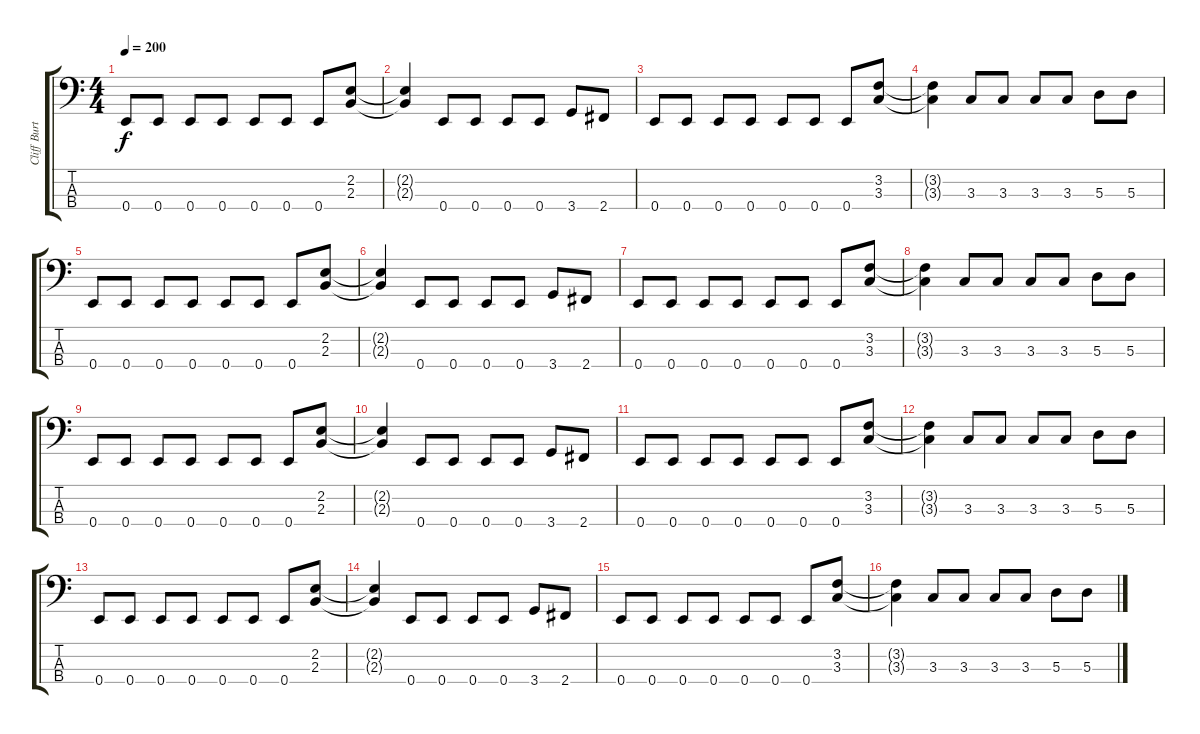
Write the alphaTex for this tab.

\track ("Cliff Burton (Bass)" "Cliff Burt") {instrument electricbasspick}
\staff {score tabs}
\tuning (G2 D2 A1 E1) {hide}
\ts (4 4)
\tempo 200
\clef f4
\ks c
0.4.8{dy f} 0.4.8 0.4.8 0.4.8 0.4.8 0.4.8 0.4.8 (2.2 2.3).8 |
(2.2{t} 2.3{t}).4 0.4.8 0.4.8 0.4.8 0.4.8 3.4.8 2.4.8 |
0.4.8 0.4.8 0.4.8 0.4.8 0.4.8 0.4.8 0.4.8 (3.2 3.3).8 |
(3.2{t} 3.3{t}).4 3.3.8 3.3.8 3.3.8 3.3.8 5.3.8 5.3.8 |
0.4.8 0.4.8 0.4.8 0.4.8 0.4.8 0.4.8 0.4.8 (2.2 2.3).8 |
(2.2{t} 2.3{t}).4 0.4.8 0.4.8 0.4.8 0.4.8 3.4.8 2.4.8 |
0.4.8 0.4.8 0.4.8 0.4.8 0.4.8 0.4.8 0.4.8 (3.2 3.3).8 |
(3.2{t} 3.3{t}).4 3.3.8 3.3.8 3.3.8 3.3.8 5.3.8 5.3.8 |
0.4.8 0.4.8 0.4.8 0.4.8 0.4.8 0.4.8 0.4.8 (2.2 2.3).8 |
(2.2{t} 2.3{t}).4 0.4.8 0.4.8 0.4.8 0.4.8 3.4.8 2.4.8 |
0.4.8 0.4.8 0.4.8 0.4.8 0.4.8 0.4.8 0.4.8 (3.2 3.3).8 |
(3.2{t} 3.3{t}).4 3.3.8 3.3.8 3.3.8 3.3.8 5.3.8 5.3.8 |
0.4.8 0.4.8 0.4.8 0.4.8 0.4.8 0.4.8 0.4.8 (2.2 2.3).8 |
(2.2{t} 2.3{t}).4 0.4.8 0.4.8 0.4.8 0.4.8 3.4.8 2.4.8 |
0.4.8 0.4.8 0.4.8 0.4.8 0.4.8 0.4.8 0.4.8 (3.2 3.3).8 |
(3.2{t} 3.3{t}).4 3.3.8 3.3.8 3.3.8 3.3.8 5.3.8 5.3.8
